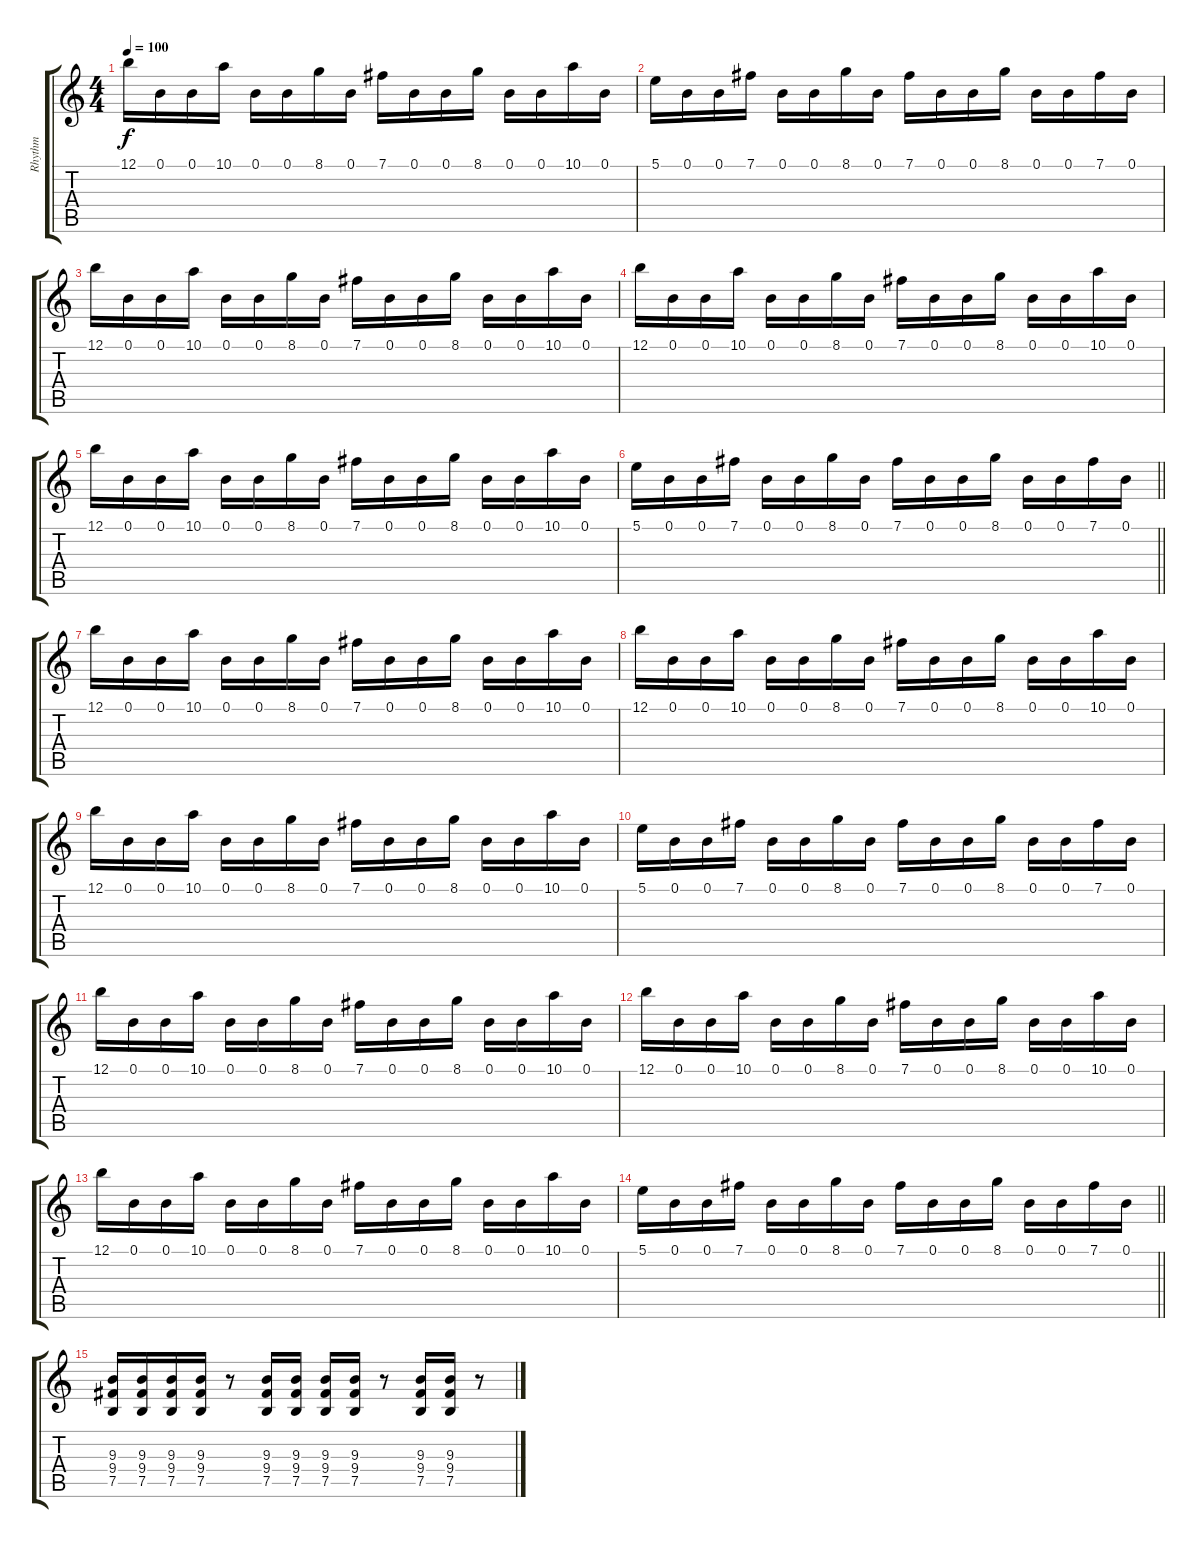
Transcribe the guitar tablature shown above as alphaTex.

\track ("Rhythm" "Rhythm") {instrument distortionguitar}
\staff {score tabs}
\tuning (B3 Gb3 D3 A2 E2 B1) {hide}
\ts (4 4)
\tempo 100
\clef g2
\ks c
12.1.16{dy f} 0.1.16 0.1.16 10.1.16 0.1.16 0.1.16 8.1.16 0.1.16 7.1.16 0.1.16 0.1.16 8.1.16 0.1.16 0.1.16 10.1.16 0.1.16 |
5.1.16 0.1.16 0.1.16 7.1.16 0.1.16 0.1.16 8.1.16 0.1.16 7.1.16 0.1.16 0.1.16 8.1.16 0.1.16 0.1.16 7.1.16 0.1.16 |
12.1.16 0.1.16 0.1.16 10.1.16 0.1.16 0.1.16 8.1.16 0.1.16 7.1.16 0.1.16 0.1.16 8.1.16 0.1.16 0.1.16 10.1.16 0.1.16 |
12.1.16 0.1.16 0.1.16 10.1.16 0.1.16 0.1.16 8.1.16 0.1.16 7.1.16 0.1.16 0.1.16 8.1.16 0.1.16 0.1.16 10.1.16 0.1.16 |
12.1.16 0.1.16 0.1.16 10.1.16 0.1.16 0.1.16 8.1.16 0.1.16 7.1.16 0.1.16 0.1.16 8.1.16 0.1.16 0.1.16 10.1.16 0.1.16 |
\barLineRight lightlight
5.1.16 0.1.16 0.1.16 7.1.16 0.1.16 0.1.16 8.1.16 0.1.16 7.1.16 0.1.16 0.1.16 8.1.16 0.1.16 0.1.16 7.1.16 0.1.16 |
12.1.16 0.1.16 0.1.16 10.1.16 0.1.16 0.1.16 8.1.16 0.1.16 7.1.16 0.1.16 0.1.16 8.1.16 0.1.16 0.1.16 10.1.16 0.1.16 |
12.1.16 0.1.16 0.1.16 10.1.16 0.1.16 0.1.16 8.1.16 0.1.16 7.1.16 0.1.16 0.1.16 8.1.16 0.1.16 0.1.16 10.1.16 0.1.16 |
12.1.16 0.1.16 0.1.16 10.1.16 0.1.16 0.1.16 8.1.16 0.1.16 7.1.16 0.1.16 0.1.16 8.1.16 0.1.16 0.1.16 10.1.16 0.1.16 |
5.1.16 0.1.16 0.1.16 7.1.16 0.1.16 0.1.16 8.1.16 0.1.16 7.1.16 0.1.16 0.1.16 8.1.16 0.1.16 0.1.16 7.1.16 0.1.16 |
12.1.16 0.1.16 0.1.16 10.1.16 0.1.16 0.1.16 8.1.16 0.1.16 7.1.16 0.1.16 0.1.16 8.1.16 0.1.16 0.1.16 10.1.16 0.1.16 |
12.1.16 0.1.16 0.1.16 10.1.16 0.1.16 0.1.16 8.1.16 0.1.16 7.1.16 0.1.16 0.1.16 8.1.16 0.1.16 0.1.16 10.1.16 0.1.16 |
12.1.16 0.1.16 0.1.16 10.1.16 0.1.16 0.1.16 8.1.16 0.1.16 7.1.16 0.1.16 0.1.16 8.1.16 0.1.16 0.1.16 10.1.16 0.1.16 |
\barLineRight lightlight
5.1.16 0.1.16 0.1.16 7.1.16 0.1.16 0.1.16 8.1.16 0.1.16 7.1.16 0.1.16 0.1.16 8.1.16 0.1.16 0.1.16 7.1.16 0.1.16 |
(9.3 9.4 7.5).16 (9.3 9.4 7.5).16 (9.3 9.4 7.5).16 (9.3 9.4 7.5).16 r.8 (9.3 9.4 7.5).16 (9.3 9.4 7.5).16 (9.3 9.4 7.5).16 (9.3 9.4 7.5).16 r.8 (9.3 9.4 7.5).16 (9.3 9.4 7.5).16 r.8
